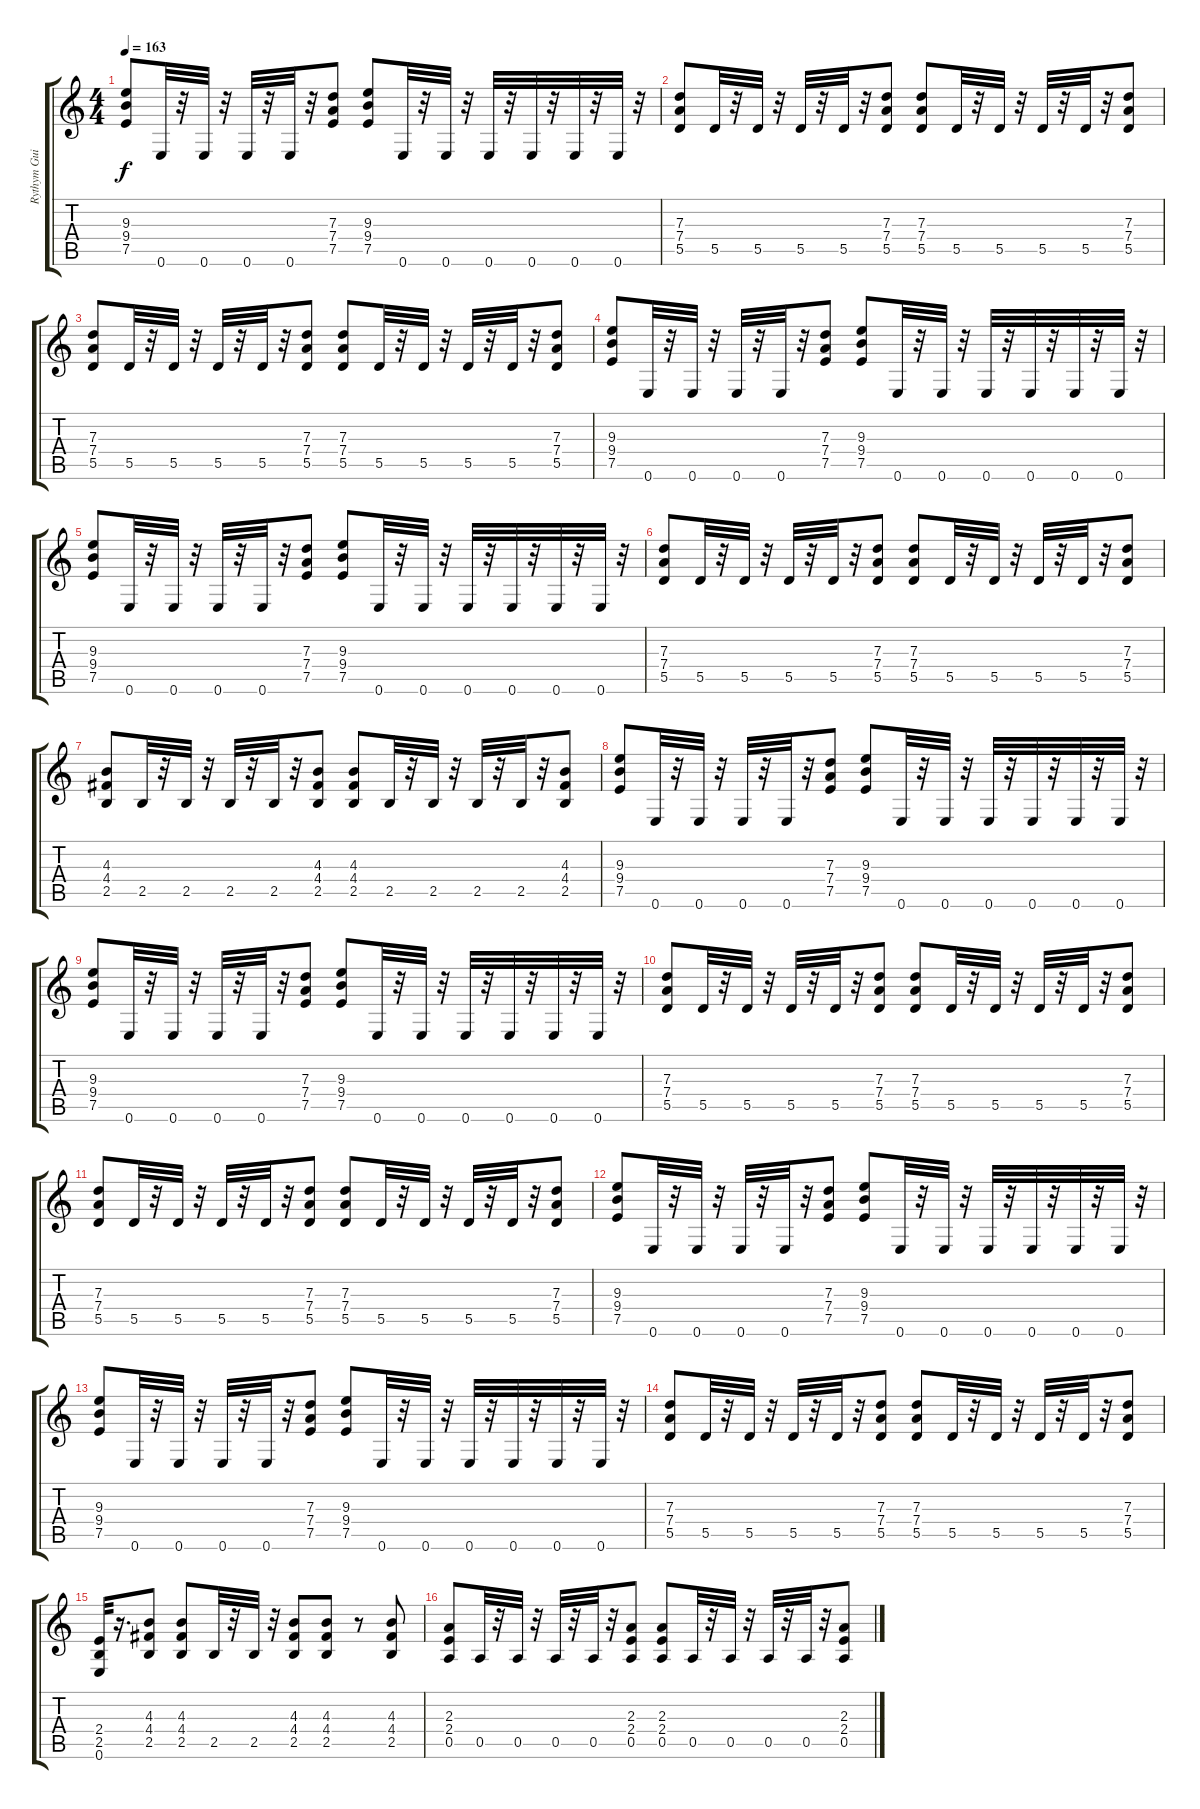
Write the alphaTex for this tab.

\track ("Rythym Guitar" "Rythym Gui") {instrument distortionguitar}
\staff {score tabs}
\tuning (E4 B3 G3 D3 A2 E2) {hide}
\ts (4 4)
\tempo 163
\clef g2
\ks c
(9.3 9.4 7.5).8{dy f} 0.6.32 r.32 0.6.32 r.32 0.6.32 r.32 0.6.32 r.32 (7.3 7.4 7.5).8 (9.3 9.4 7.5).8 0.6.32 r.32 0.6.32 r.32 0.6.32 r.32 0.6.32 r.32 0.6.32 r.32 0.6.32 r.32 |
(7.3 7.4 5.5).8 5.5.32 r.32 5.5.32 r.32 5.5.32 r.32 5.5.32 r.32 (7.3 7.4 5.5).8 (7.3 7.4 5.5).8 5.5.32 r.32 5.5.32 r.32 5.5.32 r.32 5.5.32 r.32 (7.3 7.4 5.5).8 |
(7.3 7.4 5.5).8 5.5.32 r.32 5.5.32 r.32 5.5.32 r.32 5.5.32 r.32 (7.3 7.4 5.5).8 (7.3 7.4 5.5).8 5.5.32 r.32 5.5.32 r.32 5.5.32 r.32 5.5.32 r.32 (7.3 7.4 5.5).8 |
(9.3 9.4 7.5).8 0.6.32 r.32 0.6.32 r.32 0.6.32 r.32 0.6.32 r.32 (7.3 7.4 7.5).8 (9.3 9.4 7.5).8 0.6.32 r.32 0.6.32 r.32 0.6.32 r.32 0.6.32 r.32 0.6.32 r.32 0.6.32 r.32 |
(9.3 9.4 7.5).8 0.6.32 r.32 0.6.32 r.32 0.6.32 r.32 0.6.32 r.32 (7.3 7.4 7.5).8 (9.3 9.4 7.5).8 0.6.32 r.32 0.6.32 r.32 0.6.32 r.32 0.6.32 r.32 0.6.32 r.32 0.6.32 r.32 |
(7.3 7.4 5.5).8 5.5.32 r.32 5.5.32 r.32 5.5.32 r.32 5.5.32 r.32 (7.3 7.4 5.5).8 (7.3 7.4 5.5).8 5.5.32 r.32 5.5.32 r.32 5.5.32 r.32 5.5.32 r.32 (7.3 7.4 5.5).8 |
(4.3 4.4 2.5).8 2.5.32 r.32 2.5.32 r.32 2.5.32 r.32 2.5.32 r.32 (4.3 4.4 2.5).8 (4.3 4.4 2.5).8 2.5.32 r.32 2.5.32 r.32 2.5.32 r.32 2.5.32 r.32 (4.3 4.4 2.5).8 |
(9.3 9.4 7.5).8 0.6.32 r.32 0.6.32 r.32 0.6.32 r.32 0.6.32 r.32 (7.3 7.4 7.5).8 (9.3 9.4 7.5).8 0.6.32 r.32 0.6.32 r.32 0.6.32 r.32 0.6.32 r.32 0.6.32 r.32 0.6.32 r.32 |
(9.3 9.4 7.5).8 0.6.32 r.32 0.6.32 r.32 0.6.32 r.32 0.6.32 r.32 (7.3 7.4 7.5).8 (9.3 9.4 7.5).8 0.6.32 r.32 0.6.32 r.32 0.6.32 r.32 0.6.32 r.32 0.6.32 r.32 0.6.32 r.32 |
(7.3 7.4 5.5).8 5.5.32 r.32 5.5.32 r.32 5.5.32 r.32 5.5.32 r.32 (7.3 7.4 5.5).8 (7.3 7.4 5.5).8 5.5.32 r.32 5.5.32 r.32 5.5.32 r.32 5.5.32 r.32 (7.3 7.4 5.5).8 |
(7.3 7.4 5.5).8 5.5.32 r.32 5.5.32 r.32 5.5.32 r.32 5.5.32 r.32 (7.3 7.4 5.5).8 (7.3 7.4 5.5).8 5.5.32 r.32 5.5.32 r.32 5.5.32 r.32 5.5.32 r.32 (7.3 7.4 5.5).8 |
(9.3 9.4 7.5).8 0.6.32 r.32 0.6.32 r.32 0.6.32 r.32 0.6.32 r.32 (7.3 7.4 7.5).8 (9.3 9.4 7.5).8 0.6.32 r.32 0.6.32 r.32 0.6.32 r.32 0.6.32 r.32 0.6.32 r.32 0.6.32 r.32 |
(9.3 9.4 7.5).8 0.6.32 r.32 0.6.32 r.32 0.6.32 r.32 0.6.32 r.32 (7.3 7.4 7.5).8 (9.3 9.4 7.5).8 0.6.32 r.32 0.6.32 r.32 0.6.32 r.32 0.6.32 r.32 0.6.32 r.32 0.6.32 r.32 |
(7.3 7.4 5.5).8 5.5.32 r.32 5.5.32 r.32 5.5.32 r.32 5.5.32 r.32 (7.3 7.4 5.5).8 (7.3 7.4 5.5).8 5.5.32 r.32 5.5.32 r.32 5.5.32 r.32 5.5.32 r.32 (7.3 7.4 5.5).8 |
(2.4 2.5 0.6).32 r.16{d} (4.3 4.4 2.5).8 (4.3 4.4 2.5).8 2.5.32 r.32 2.5.32 r.32 (4.3 4.4 2.5).8 (4.3 4.4 2.5).8 r.8 (4.3 4.4 2.5).8 |
(2.3 2.4 0.5).8 0.5.32 r.32 0.5.32 r.32 0.5.32 r.32 0.5.32 r.32 (2.3 2.4 0.5).8 (2.3 2.4 0.5).8 0.5.32 r.32 0.5.32 r.32 0.5.32 r.32 0.5.32 r.32 (2.3 2.4 0.5).8
